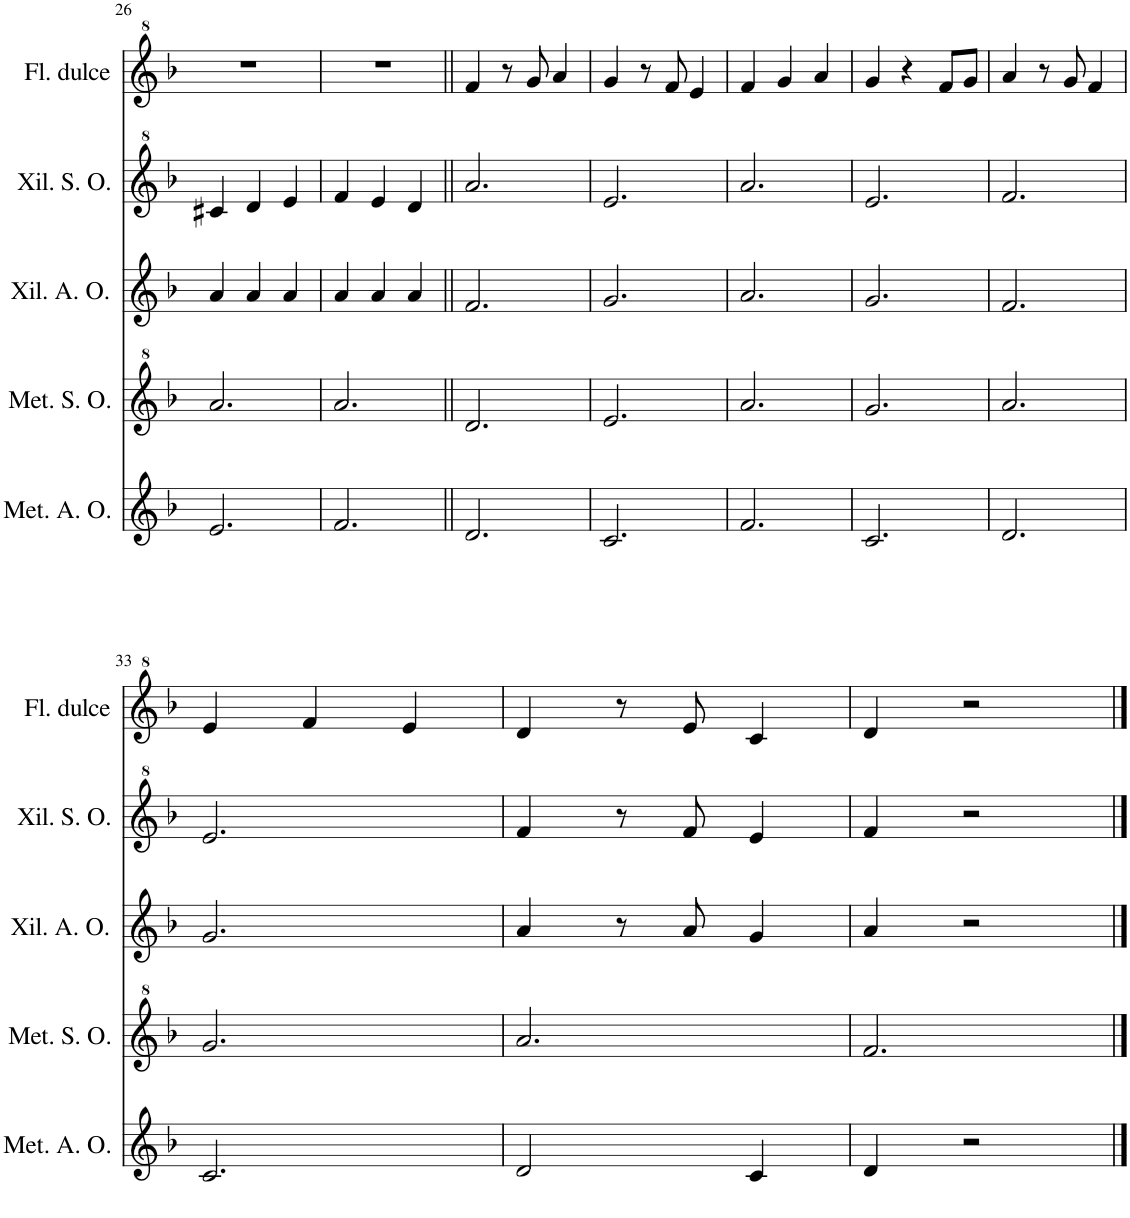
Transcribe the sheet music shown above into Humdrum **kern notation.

**kern	**kern	**kern	**kern	**kern
*part5	*part4	*part3	*part2	*part1
*staff5	*staff4	*staff3	*staff2	*staff1
*I"Metalófono Alto Orff	*I"Metalófono Soprano Orff	*I"Xilófono Alto Orff	*I"Xilófono Soprano Orff	*I"Flauta dulce
*I'Met. A. O.	*I'Met. S. O.	*I'Xil. A. O.	*I'Xil. S. O.	*I'Fl. dulce
!!LO:PB:g=z
*clefG2	*clefG^2	*clefG2	*clefG^2	*clefG^2
*k[b-]	*k[b-]	*k[b-]	*k[b-]	*k[b-]
*M3/4	*M3/4	*M3/4	*M3/4	*M3/4
=26	=26	=26	=26	=26
2.e/	2.aa/	4a/	4cc#X/	2.r
.	.	4a/	4dd/	.
.	.	4a/	4ee/	.
=27	=27	=27	=27	=27
2.f/	2.aa/	4a/	4ff/	2.r
.	.	4a/	4ee/	.
.	.	4a/	4dd/	.
=28||	=28||	=28||	=28||	=28||
2.d/	2.dd/	2.f/	2.aa/	4ff/
.	.	.	.	8r
.	.	.	.	8gg/
.	.	.	.	4aa/
=29	=29	=29	=29	=29
2.c/	2.ee/	2.g/	2.ee/	4gg/
.	.	.	.	8r
.	.	.	.	8ff/
.	.	.	.	4ee/
=30	=30	=30	=30	=30
2.f/	2.aa/	2.a/	2.aa/	4ff/
.	.	.	.	4gg/
.	.	.	.	4aa/
=31	=31	=31	=31	=31
2.c/	2.gg/	2.g/	2.ee/	4gg/
.	.	.	.	4r
.	.	.	.	8ff/L
.	.	.	.	8gg/J
=32	=32	=32	=32	=32
2.d/	2.aa/	2.f/	2.ff/	4aa/
.	.	.	.	8r
.	.	.	.	8gg/
.	.	.	.	4ff/
!!LO:LB:g=z
=33	=33	=33	=33	=33
2.c/	2.gg/	2.g/	2.ee/	4ee/
.	.	.	.	4ff/
.	.	.	.	4ee/
=34	=34	=34	=34	=34
2d/	2.aa/	4a/	4ff/	4dd/
.	.	8r	8r	8r
.	.	8a/	8ff/	8ee/
4c/	.	4g/	4ee/	4cc/
=35	=35	=35	=35	=35
4d/	2.ff/	4a/	4ff/	4dd/
2r	.	2r	2r	2r
==	==	==	==	==
*-	*-	*-	*-	*-
